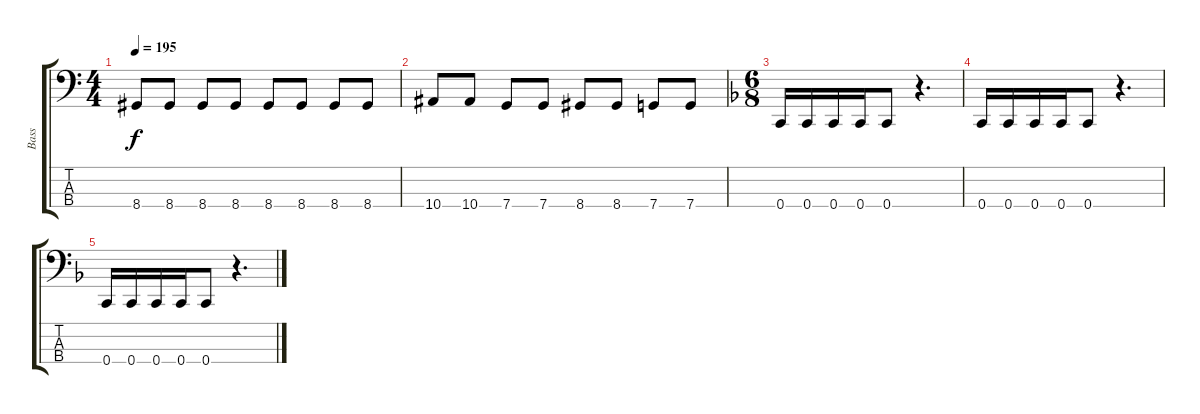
\track ("Bass" "Bass") {instrument electricbassfinger}
\staff {score tabs}
\tuning (F2 C2 G1 C1) {hide}
\ts (4 4)
\tempo 195
\clef f4
\ks c
8.4.8{dy f} 8.4.8 8.4.8 8.4.8 8.4.8 8.4.8 8.4.8 8.4.8 |
10.4.8 10.4.8 7.4.8 7.4.8 8.4.8 8.4.8 7.4.8 7.4.8 |
\ts (6 8)
\ks f
0.4.16 0.4.16 0.4.16 0.4.16 0.4.8 r.4{d} |
0.4.16 0.4.16 0.4.16 0.4.16 0.4.8 r.4{d} |
0.4.16 0.4.16 0.4.16 0.4.16 0.4.8 r.4{d}
